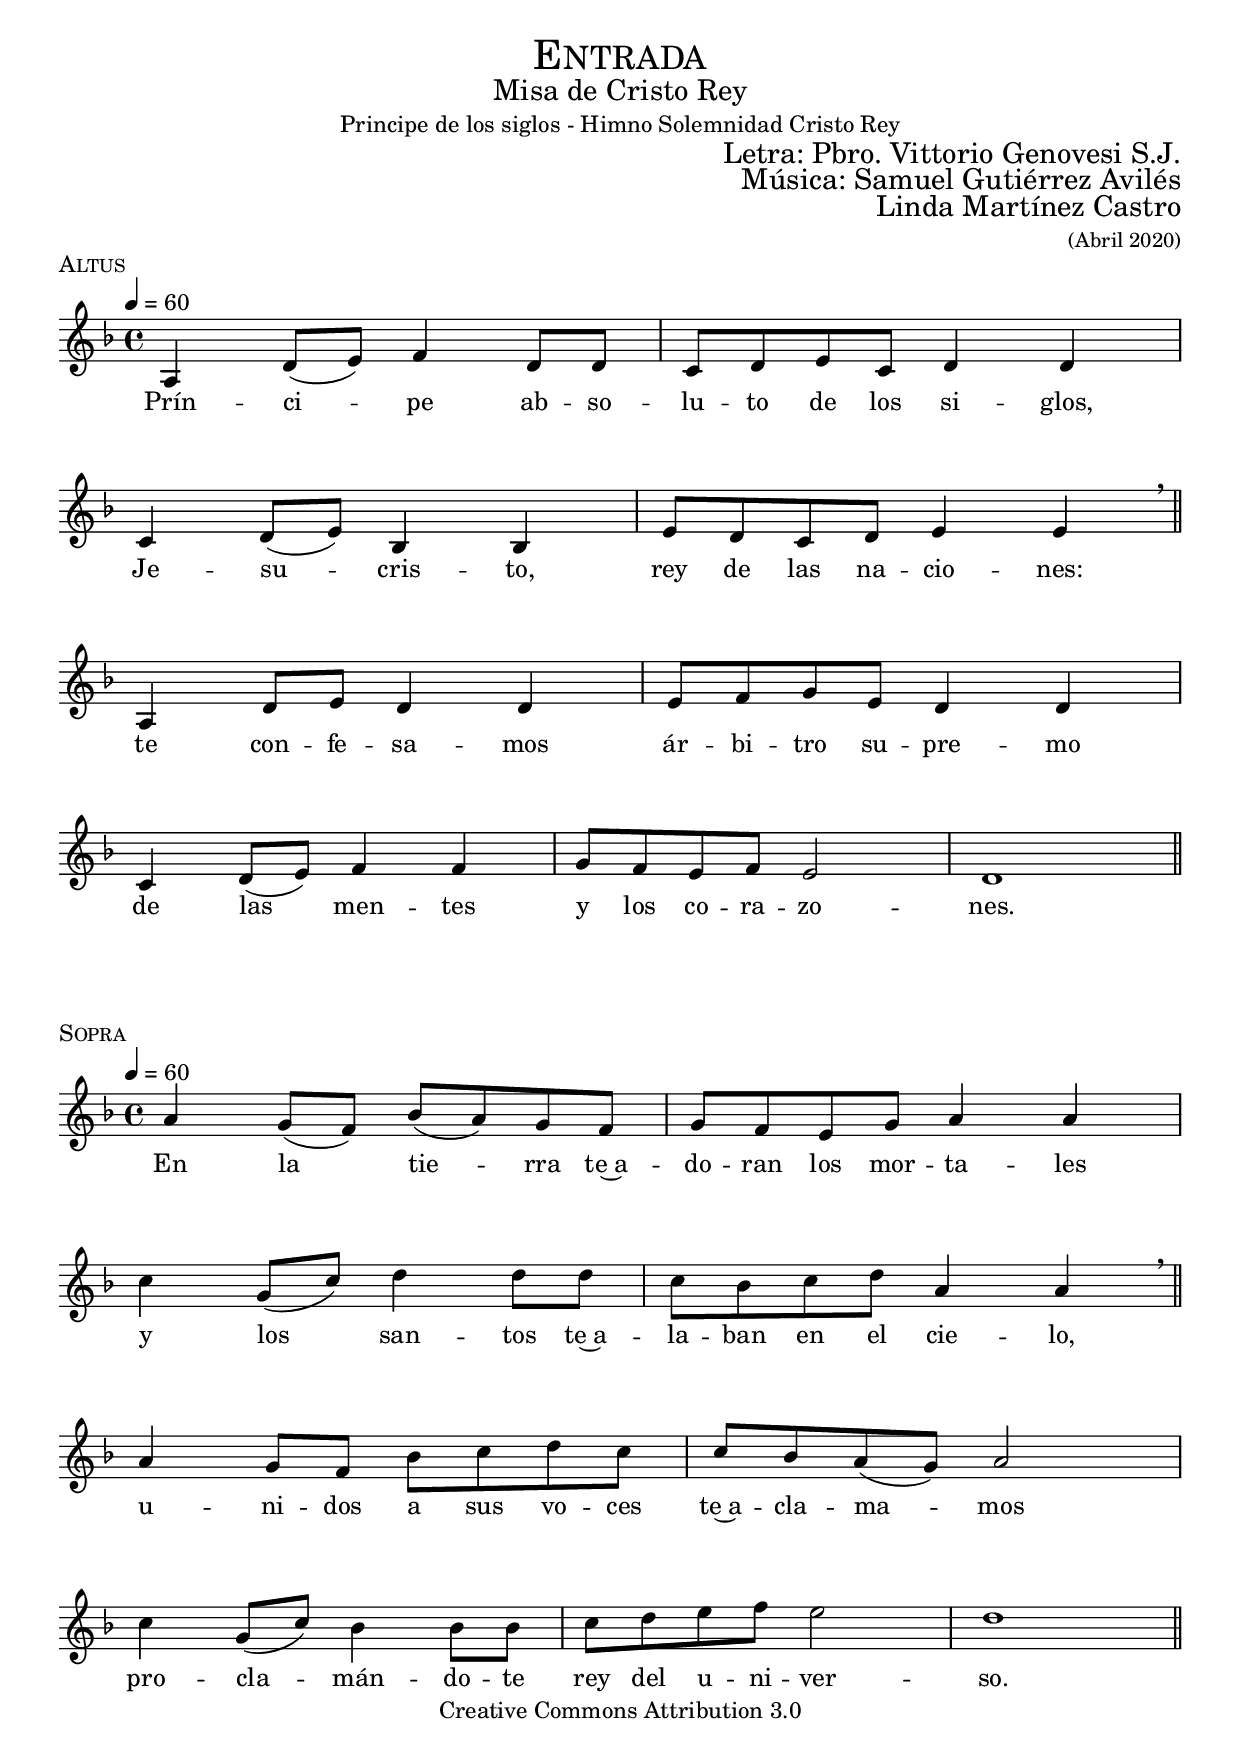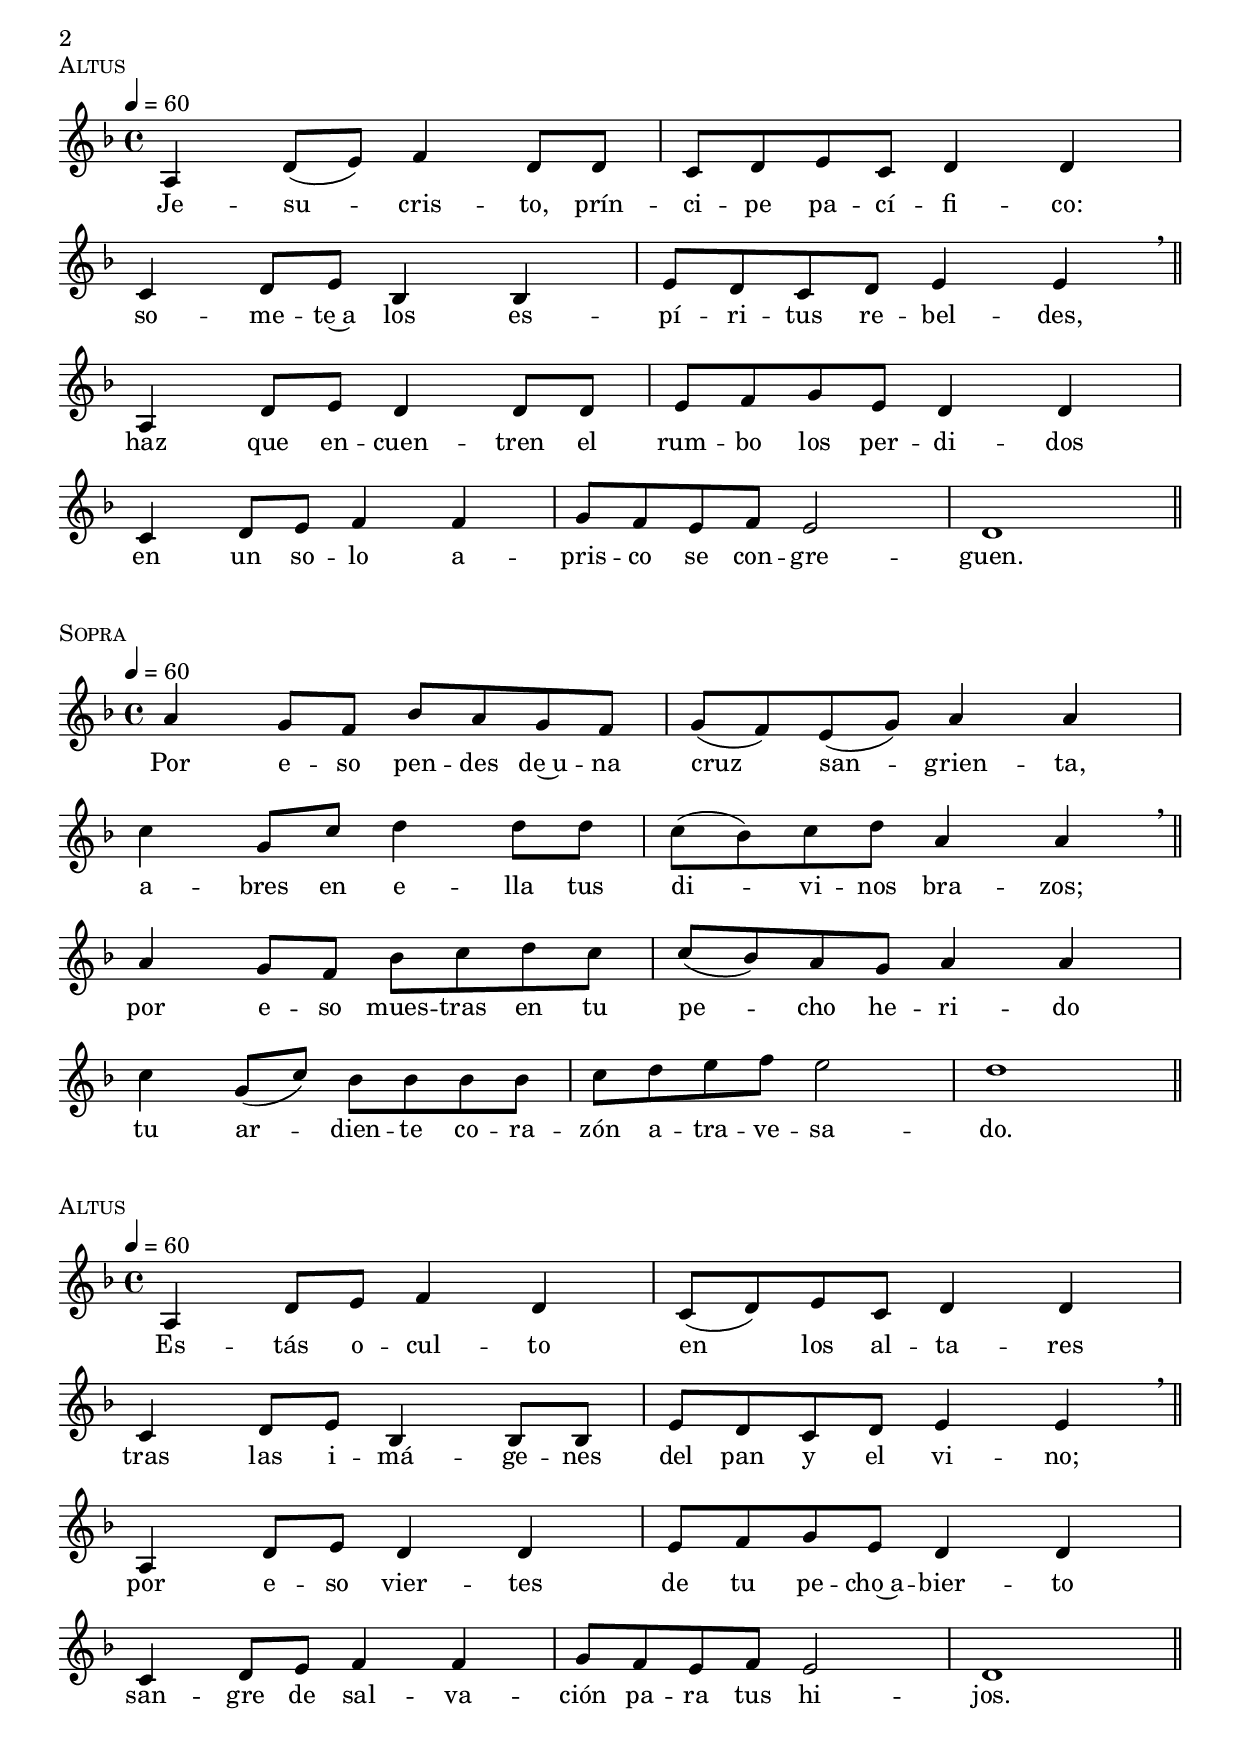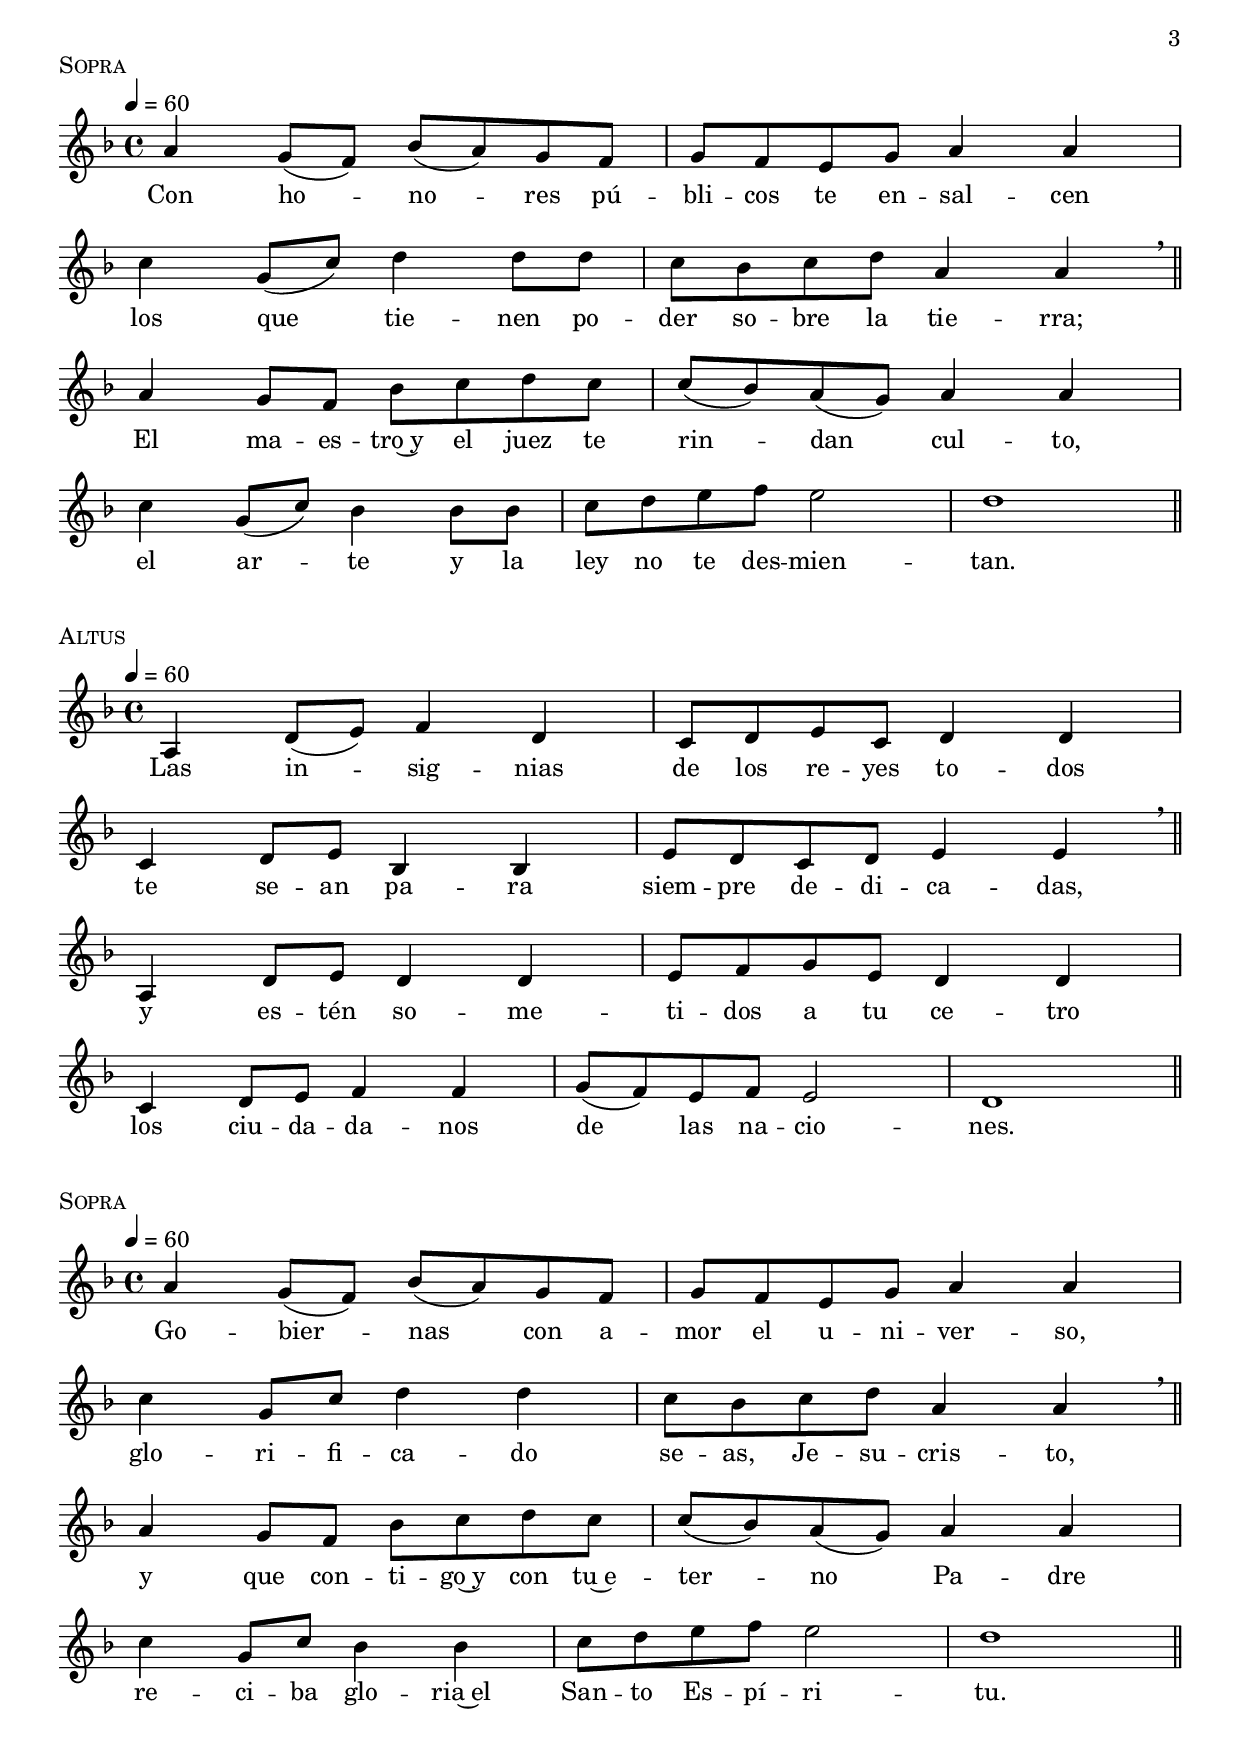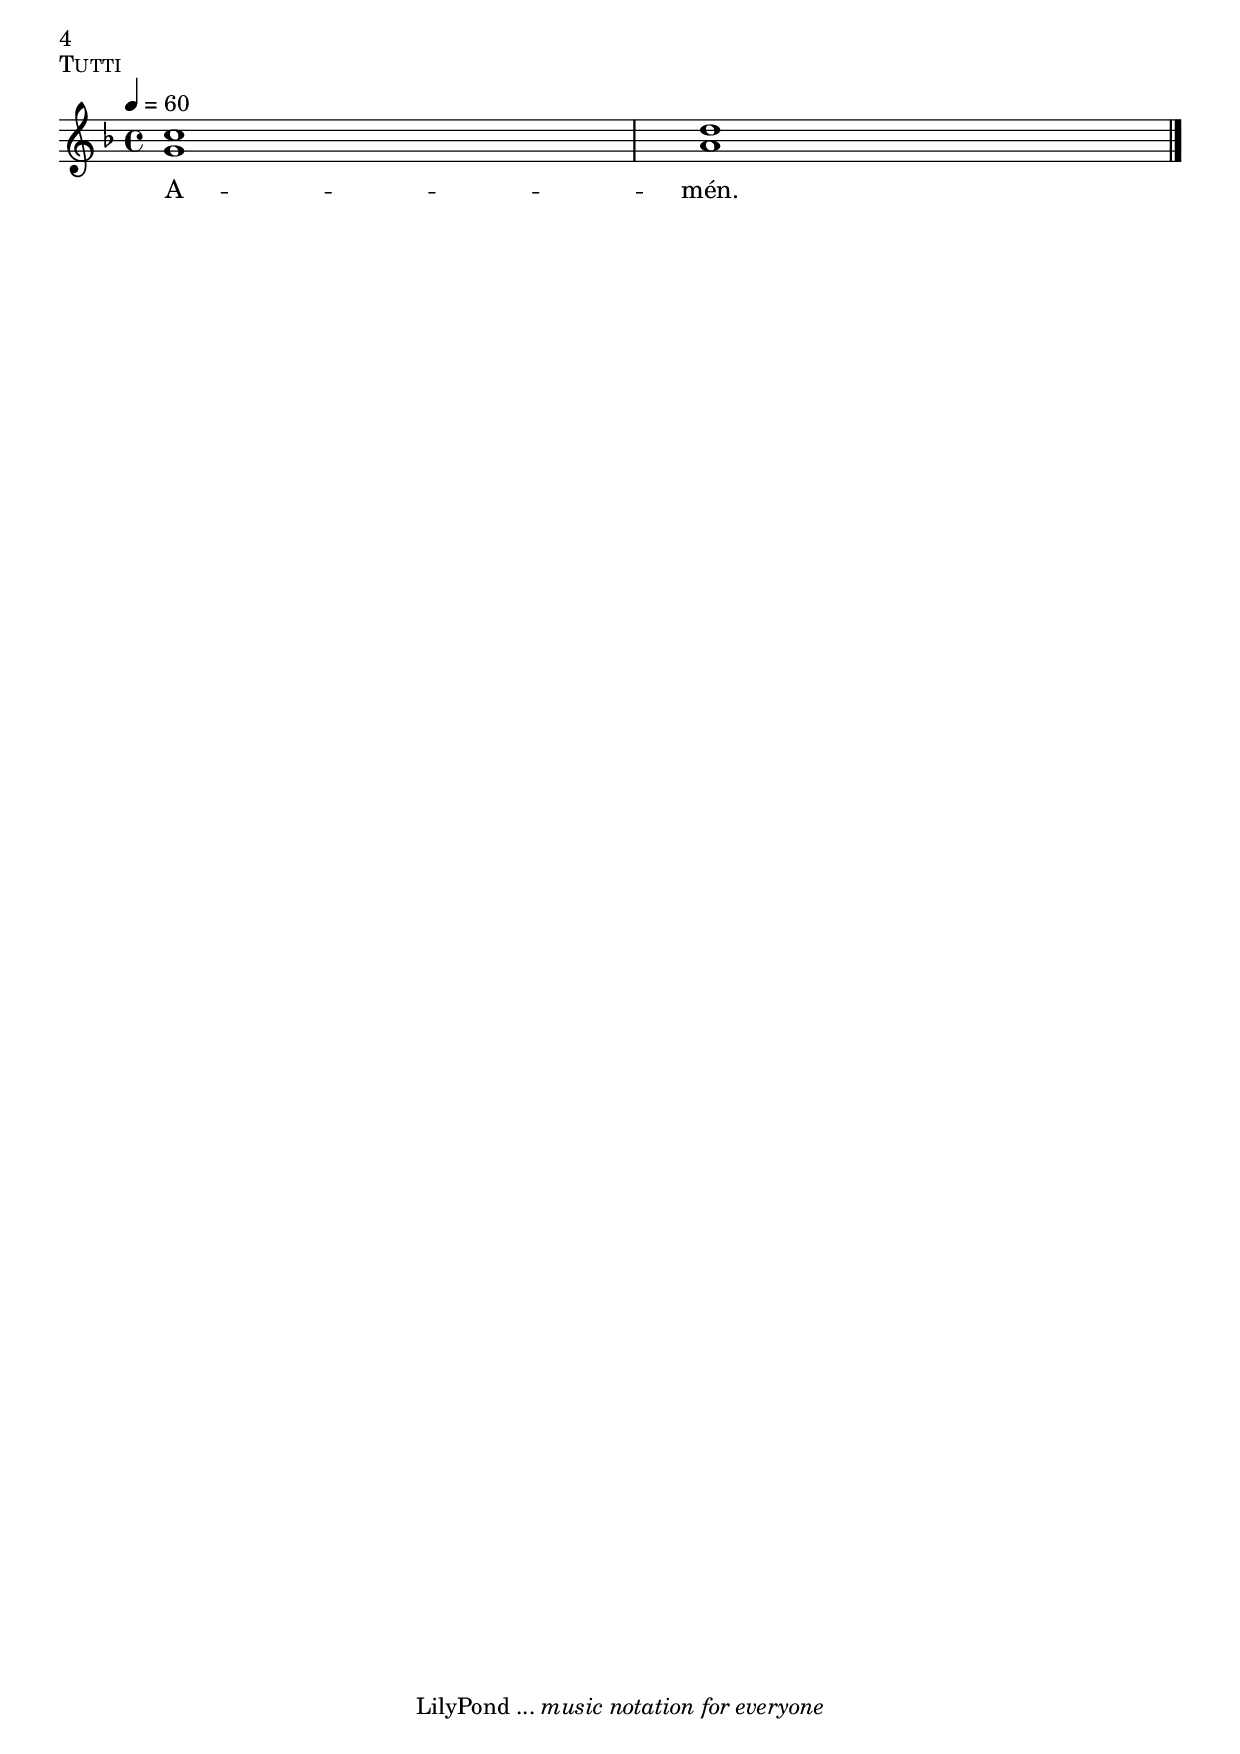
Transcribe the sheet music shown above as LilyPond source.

% ****************************************************************
%	Pricipe de los siglos - Melodia inspirada en las composiciones de Mons Marco Frisina
%	by serach.sam@
% ****************************************************************
\language "espanol"
\version "2.19.82"

%#(set-global-staff-size 19)


% --- Cabecera
\markup { \fill-line { \center-column { \fontsize #5 \smallCaps "Entrada" \fontsize #2 "Misa de Cristo Rey" "Principe de los siglos - Himno Solemnidad Cristo Rey"} } }
\markup { \fill-line { " " \right-column { \fontsize #2 "Letra: Pbro. Vittorio Genovesi S.J." } } }
\markup { \fill-line { " " \right-column { \fontsize #2 "Música: Samuel Gutiérrez Avilés" } } }
\markup { \fill-line { " " \right-column { \fontsize #2 "Linda Martínez Castro" \small "(Abril 2020)" } } }
\header {
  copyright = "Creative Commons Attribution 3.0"
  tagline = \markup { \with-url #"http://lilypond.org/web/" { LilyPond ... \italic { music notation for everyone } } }
  breakbefore = ##t
}

% --- Musica
% --- acordes
harmony_stanza = \new ChordNames {
  \chordmode {
    \italianChords
    re2:m sib2 do2 re2:m
    do2 sib2 do2 la2:m
    re2:m sib2 do2 re2:m
    do2 sib2 do2 la2:m re1:m

    re2:m sib2 do2 re2:m
    do2 sib2 do2 la2:m
    re2:m sib2 do2 re2:m
    do2 sib2 do2 la2:m re1:m
  }
}

% --- Estrofa 1
\score {
  \new Staff <<
    \new Voice = "melody" \relative do' {
      \tempo 4 = 60
      \key re \minor
      \time 4/4

      la4 re8( mi) fa4 re8 re
      do8 re mi do re4 re \break
      do4 re8( mi) sib4 sib
      mi8 re  do re mi4 mi \breathe \bar "||" \break
      la,4 re8 mi re4 re4
      mi8 fa sol mi re4 re \break
      do4 re8( mi) fa4 fa
      sol8 fa mi fa mi2 re1 \bar "||"
    }
    \new Lyrics \lyricsto "melody" {
      Prín -- ci -- pe ab -- so -- lu -- to de los si -- glos,
      Je -- su -- cris -- to, rey de las na -- cio -- nes:
      te con -- fe -- sa -- mos ár -- bi -- tro su -- pre -- mo
      de las men -- tes y los co -- ra -- zo -- nes.
    }
  >>
  \midi {}
  \layout {
    \context {
      \Score
      \omit BarNumber
    }
  }
  \header {
    piece = \markup { \smallCaps "Altus" }
  }
}

% --- Estrofa 2
\score {
  \new Staff <<
    \new Voice = "melody" \relative do'' {
      \tempo 4 = 60
      \key re \minor
      \time 4/4

      la4 sol8( fa) sib( la) sol fa
      sol8 fa mi sol la4 la \break
      do4 sol8( do) re4 re8 re
      do8 sib do re la4 la \breathe \bar "||" \break
      la4 sol8 fa sib do re do
      do8 sib la( sol) la2 \break
      do4 sol8( do) sib4 sib8 sib
      do8 re mi fa mi2 re1 \bar "||"
    }
    \new Lyrics \lyricsto "melody" {
      En la tie -- rra te~a -- do -- ran los mor -- ta -- les
      y los san -- tos te~a -- la -- ban en el cie -- lo,
      u -- ni -- dos a sus vo -- ces te~a -- cla -- ma -- mos
      pro -- cla -- mán -- do -- te rey del u -- ni -- ver -- so.
    }
  >>
  \midi {}
  \layout {
    \context {
      \Score
      \omit BarNumber
    }
  }
  \header {
    piece = \markup { \smallCaps "Sopra" }
  }
}

% --- Estrofa 3
\score {
  \new Staff <<
    \new Voice = "melody" \relative do' {
      \tempo 4 = 60
      \key re \minor
      \time 4/4

      la4 re8( mi) fa4 re8 re
      do8 re mi do re4 re \break
      do4 re8 mi sib4 sib
      mi8 re  do re mi4 mi \breathe \bar "||" \break
      la,4 re8 mi re4 re8 re
      mi8 fa sol mi re4 re \break
      do4 re8 mi fa4 fa
      sol8 fa mi fa mi2 re1 \bar "||"
    }
    \new Lyrics \lyricsto "melody" {
      Je -- su -- cris -- to, prín -- ci -- pe pa -- cí -- fi -- co:
      so -- me -- te~a los es -- pí -- ri -- tus re -- bel -- des,
      haz que en -- cuen -- tren el rum -- bo los per -- di -- dos
      en un so -- lo a -- pris -- co se con -- gre -- guen.
    }
  >>
  \midi {}
  \layout {
    \context {
      \Score
      \omit BarNumber
    }
  }
  \header {
    piece = \markup { \smallCaps "Altus" }
  }
}

% --- Estrofa 4
\score {
  \new Staff <<
    \new Voice = "melody" \relative do'' {
      \tempo 4 = 60
      \key re \minor
      \time 4/4

      la4 sol8 fa sib la sol fa
      sol8( fa) mi( sol) la4 la \break
      do4 sol8 do re4 re8 re
      do8( sib) do re la4 la \breathe \bar "||" \break
      la4 sol8 fa sib do re do
      do8( sib) la sol la4 la \break
      do4 sol8( do) sib sib sib8 sib
      do8 re mi fa mi2 re1 \bar "||"
    }
    \new Lyrics \lyricsto "melody" {
      Por e -- so pen -- des de~u -- na cruz san -- grien -- ta,
      a -- bres en e -- lla tus di -- vi -- nos bra -- zos;
      por e -- so mues -- tras en tu pe -- cho he -- ri -- do
      tu ar -- dien -- te co -- ra -- zón a -- tra -- ve -- sa -- do.
    }
  >>
  \midi {}
  \layout {
    \context {
      \Score
      \omit BarNumber
    }
  }
  \header {
    piece = \markup { \smallCaps "Sopra" }
  }
}

% --- Estrofa 5
\score {
  \new Staff <<
    \new Voice = "melody" \relative do' {
      \tempo 4 = 60
      \key re \minor
      \time 4/4

      la4 re8 mi fa4 re4
      do8( re) mi do re4 re \break
      do4 re8 mi sib4 sib8 sib
      mi8 re  do re mi4 mi \breathe \bar "||" \break
      la,4 re8 mi re4 re
      mi8 fa sol mi re4 re \break
      do4 re8 mi fa4 fa
      sol8 fa mi fa mi2 re1 \bar "||"
    }
    \new Lyrics \lyricsto "melody" {
      Es -- tás o -- cul -- to en los al -- ta -- res
      tras las i -- má -- ge -- nes del pan y el vi -- no;
      por e -- so vier -- tes de tu pe -- cho~a -- bier -- to
      san -- gre de sal -- va -- ción pa -- ra tus hi -- jos.
    }
  >>
  \midi {}
  \layout {
    \context {
      \Score
      \omit BarNumber
    }
  }
  \header {
    piece = \markup { \smallCaps "Altus" }
  }
}

% --- Estrofa 6
\score {
  \new Staff <<
    \new Voice = "melody" \relative do'' {
      \tempo 4 = 60
      \key re \minor
      \time 4/4

      la4 sol8( fa) sib( la) sol fa
      sol8 fa mi sol la4 la \break
      do4 sol8( do) re4 re8 re
      do8 sib do re la4 la \breathe \bar "||" \break
      la4 sol8 fa sib do re do
      do8( sib) la( sol) la4 la \break
      do4 sol8( do) sib4 sib8 sib
      do8 re mi fa mi2 re1 \bar "||"
    }
    \new Lyrics \lyricsto "melody" {
      Con ho -- no -- res pú -- bli -- cos te en -- sal -- cen
      los que tie -- nen po -- der so -- bre la tie -- rra;
      El ma -- es -- tro~y el juez te rin -- dan  cul -- to,
      el ar -- te y la ley no te des -- mien -- tan.
    }
  >>
  \midi {}
  \layout {
    \context {
      \Score
      \omit BarNumber
    }
  }
  \header {
    piece = \markup { \smallCaps "Sopra" }
  }
}

% --- Estrofa 7
\score {
  \new Staff <<
    \new Voice = "melody" \relative do' {
      \tempo 4 = 60
      \key re \minor
      \time 4/4

      la4 re8( mi) fa4 re4
      do8 re mi do re4 re \break
      do4 re8 mi sib4 sib
      mi8 re  do re mi4 mi \breathe \bar "||" \break
      la,4 re8 mi re4 re
      mi8 fa sol mi re4 re \break
      do4 re8 mi fa4 fa
      sol8( fa) mi fa mi2 re1 \bar "||"
    }
    \new Lyrics \lyricsto "melody" {
      Las in -- sig -- nias de los re -- yes to -- dos
      te se -- an pa -- ra siem -- pre de -- di -- ca -- das,
      y es -- tén so -- me -- ti -- dos a tu ce -- tro
      los ciu -- da -- da -- nos de las na -- cio -- nes.
    }
  >>
  \midi {}
  \layout {
    \context {
      \Score
      \omit BarNumber
    }
  }
  \header {
    piece = \markup { \smallCaps "Altus" }
  }
}

% --- Estrofa 8
\score {
  \new Staff <<
    \new Voice = "melody" \relative do'' {
      \tempo 4 = 60
      \key re \minor
      \time 4/4

      la4 sol8( fa) sib( la) sol fa
      sol8 fa mi sol la4 la \break
      do4 sol8 do re4 re
      do8 sib do re la4 la \breathe \bar "||" \break
      la4 sol8 fa sib do re do
      do8( sib) la( sol) la4 la \break
      do4 sol8 do sib4 sib
      do8 re mi fa mi2 re1 \bar "||"
    }
    \new Lyrics \lyricsto "melody" {
      Go -- bier -- nas con a -- mor el u -- ni -- ver -- so,
      glo -- ri -- fi -- ca -- do se -- as, Je -- su -- cris -- to,
      y que con -- ti -- go~y con tu~e -- ter -- no Pa -- dre
      re -- ci -- ba glo -- ria~el San -- to Es -- pí -- ri -- tu.
    }
  >>
  \midi {}
  \layout {
    \context {
      \Score
      \omit BarNumber
    }
  }
  \header {
    piece = \markup { \smallCaps "Sopra" }
  }
}

% --- Estrofa 9
\score {
  \new Staff <<
    \new Voice = "melody" \relative do'' {
      \tempo 4 = 60
      \key re \minor
      \time 4/4

      <do sol>1
      <re la>1 \bar "|." \break
      s32
    }
    \new Lyrics \lyricsto "melody" {
      A -- mén.
    }
  >>
  \midi {}
  \layout {
    \context {
      \Staff
      \RemoveEmptyStaves
    }
    \context {
      \Score
      \omit BarNumber
    }
  }
  \header {
    piece = \markup { \smallCaps "Tutti" }
  }
}


% --- Papel
\paper{
  #(set-default-paper-size "letter")
  indent = 0
  page-breaking = #ly:page-turn-breaking
}